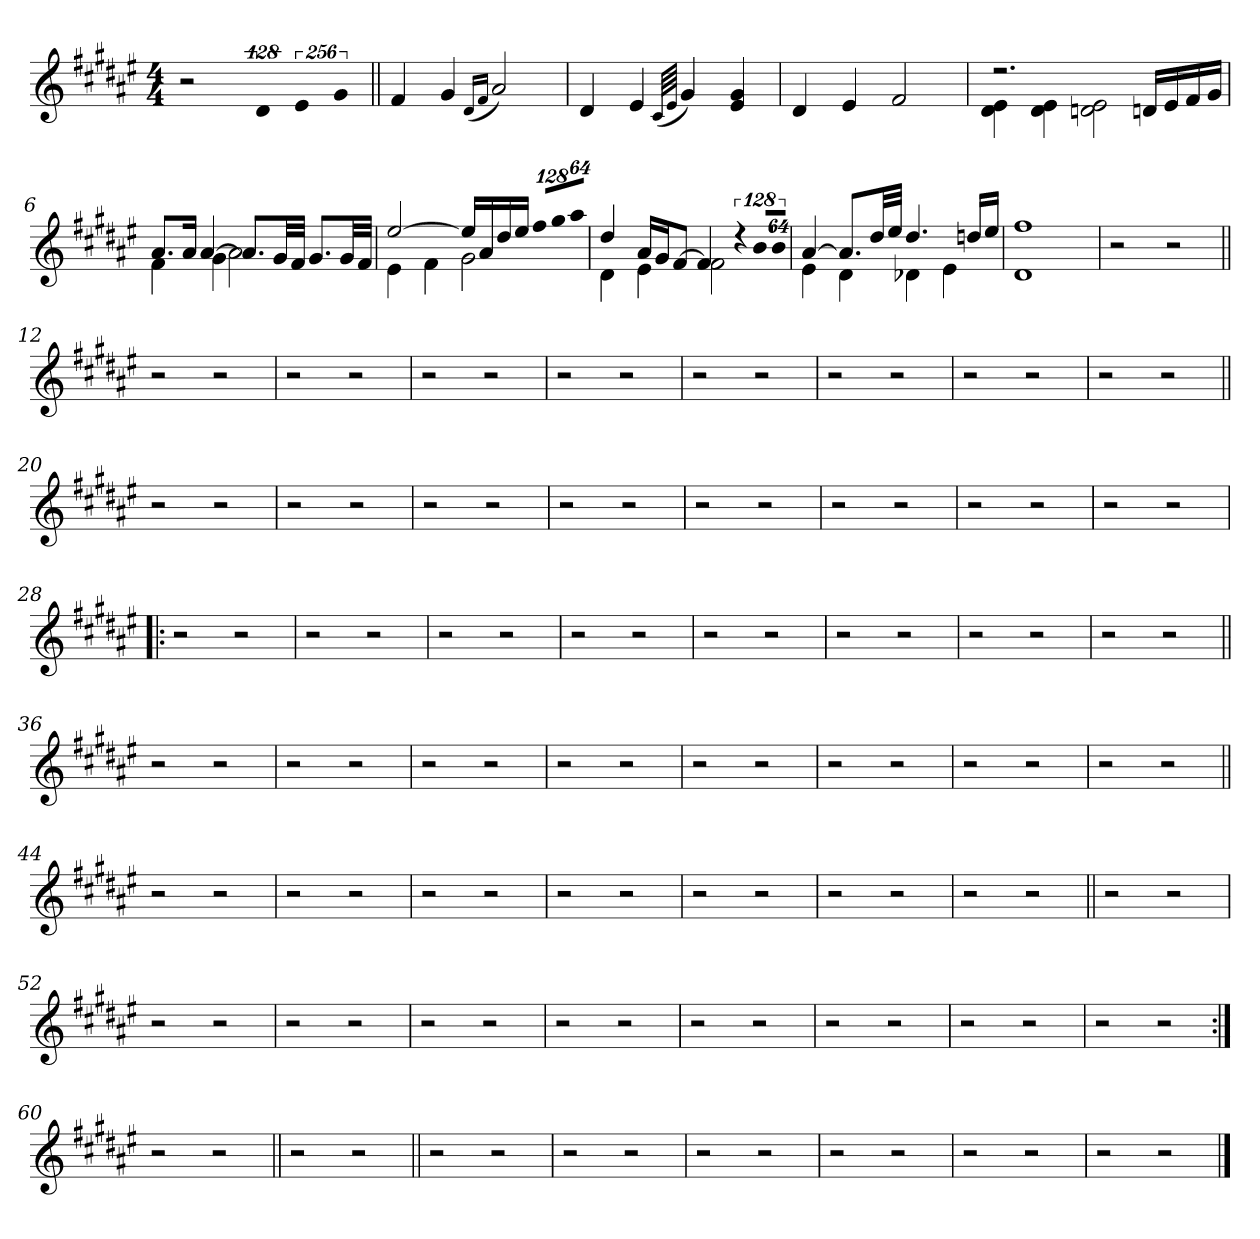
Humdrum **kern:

**kern
*part1
*staff1
!!LO:PB:g=z
*clefG2
*k[f#c#g#d#a#e#]
*F#:
*M4/4
*MM70
=1
2r
!LO:N:vis=4
512%85d#i/
!LO:N:vis=4
1024%171e#i/
!LO:N:vis=4
1024%171g#i/
=2||
4f#i/
4g#i/
(16qd#i/LL
16qf#i/JJ
2a#i/)
=3
4d#i/
4e#i/
(64qc#i/LLLL
64qe#i/JJJJ
4g#i/)
4e#i/ 4g#i
=4
4d#i/
4e#i/
2f#i/
=5
*^
2.r	4d#i\ 4e#i
.	4d#i\ 4e#i
.	2dni\ 2e#i
16dni/LL	.
16e#i/	.
16f#i/	.
16g#i/JJ	.
!!LO:LB:g=z	!!
=6	=6
8.a#i/L	4f#i\
16a#i/Jk	.
[>4a#i/	4g#i\
8.a#i/L]	2a#i\
32g#i/LL	.
32f#i/JJJ	.
8.g#i/L	.
32g#i/LL	.
32f#i/JJJ	.
=7	=7
[>2ee#i/	4e#i\
.	4f#i\
16ee#i/LL]	2g#i\
16a#i/	.
16dd#i/	.
16ee#i/JJ	.
*Xbrackettup	*
!LO:N:vis=8	!
1024%85ff#i/L	.
!LO:N:vis=8	!
1024%85gg#i/	.
!LO:N:vis=8	!
512%43aa#i/J	.
=8	=8
4dd#i/	4d#i\
16a#i/LL	4e#i\
16g#i/J	.
[>8f#i/J	.
4f#i/]	2f#i\
*brackettup	*
!LO:N:vis=8	!
1024%85r	.
!LO:N:vis=8	!
1024%85bi/L	.
!LO:N:vis=8	!
512%43bi/J	.
=9	=9
[>4a#i/	4e#i\
8.a#i/L]	4d#i\
32dd#i/LL	.
32ee#i/JJJ	.
4.dd#i/	4d-Xi\
.	4e#i\
16ddni/LL	.
16ee#i/JJ	.
=10	=10
1ff#i	1d#i
*v	*v
!!LO:LB:g=z
=11
2r
2r
=12||
2r
2r
=13
2r
2r
=14
2r
2r
=15
2r
2r
=16
2r
2r
=17
2r
2r
!!LO:LB:g=z
=18
2r
2r
=19
2r
2r
=20||
2r
2r
=21
2r
2r
=22
2r
2r
=23
2r
2r
=24
2r
2r
!!LO:LB:g=z
=25
2r
2r
=26
2r
2r
=27
2r
2r
=28!|:
2r
2r
=29
2r
2r
=30
2r
2r
=31
2r
2r
!!LO:LB:g=z
=32
2r
2r
=33
2r
2r
=34
2r
2r
=35
2r
2r
=36||
2r
2r
=37
2r
2r
=38
2r
2r
!!LO:LB:g=z
=39
2r
2r
=40
2r
2r
=41
2r
2r
=42
2r
2r
=43
2r
2r
=44||
2r
2r
=45
2r
2r
!!LO:LB:g=z
=46
2r
2r
=47
2r
2r
=48
2r
2r
=49
2r
2r
=50
2r
2r
=51||
2r
2r
=52
2r
2r
!!LO:LB:g=z
=53
2r
2r
=54
2r
2r
=55
2r
2r
=56
2r
2r
=57
2r
2r
=58
2r
2r
=59
2r
2r
!!LO:LB:g=z
=60:|!
2r
2r
=61||
2r
2r
=62||
2r
2r
=63
2r
2r
!!LO:LB:g=z
=64
2r
2r
=65
2r
2r
=66
2r
2r
=67
2r
2r
==
*-
